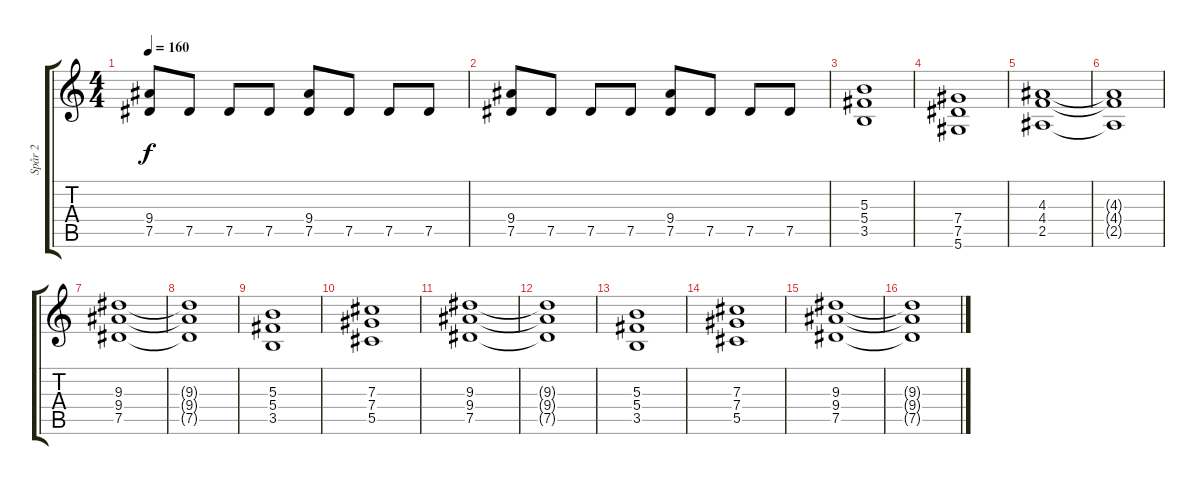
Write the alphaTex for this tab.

\track ("Spår 2" "Spår 2") {instrument distortionguitar}
\staff {score tabs}
\tuning (Eb4 Bb3 Gb3 Db3 Ab2 Eb2) {hide}
\ts (4 4)
\tempo 160
\clef g2
\ks c
(9.4 7.5).8{dy f} 7.5.8 7.5.8 7.5.8 (9.4 7.5).8 7.5.8 7.5.8 7.5.8 |
(9.4 7.5).8 7.5.8 7.5.8 7.5.8 (9.4 7.5).8 7.5.8 7.5.8 7.5.8 |
(5.3 5.4 3.5).1 |
(7.4 7.5 5.6).1 |
(4.3 4.4 2.5).1 |
(4.3{t} 4.4{t} 2.5{t}).1 |
(9.3 9.4 7.5).1 |
(9.3{t} 9.4{t} 7.5{t}).1 |
(5.3 5.4 3.5).1 |
(7.3 7.4 5.5).1 |
(9.3 9.4 7.5).1 |
(9.3{t} 9.4{t} 7.5{t}).1 |
(5.3 5.4 3.5).1 |
(7.3 7.4 5.5).1 |
(9.3 9.4 7.5).1 |
(9.3{t} 9.4{t} 7.5{t}).1
